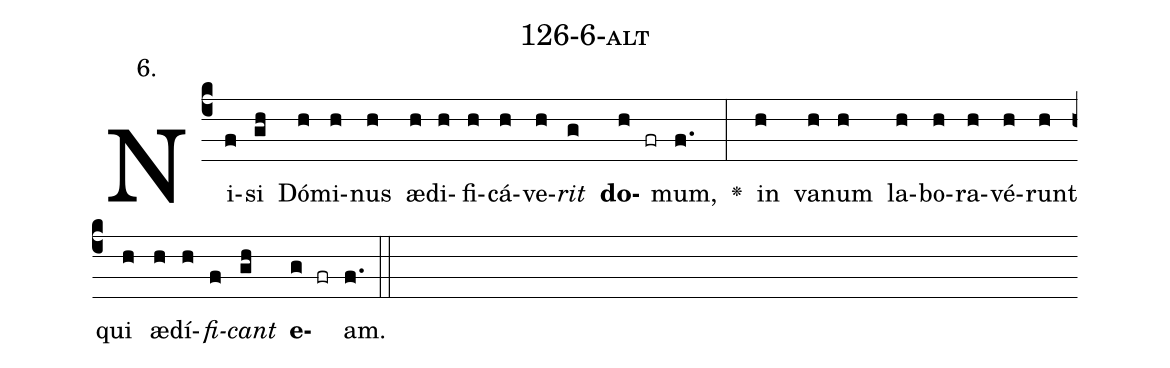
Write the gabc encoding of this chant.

name: 126-6-alt;
annotation: 6.;
%%
(c4)Ni(f)si(gh) Dó(h)mi(h)nus(h) æ(h)di(h)fi(h)cá(h)ve(h)<i>rit</i>(g) <b>do</b>(h fr)mum,(f.) <v>\greheightstar</v>(:) in(h) va(h)num(h) la(h)bo(h)ra(h)vé(h)runt(h) qui(h) æ(h)dí(h)<i>fi</i>(f)<i>cant</i>(gh) <b>e</b>(g fr)am.(f.) (::)


%E(h) u(h) o(f) u(gh) a(g) e.(f.) (::)
